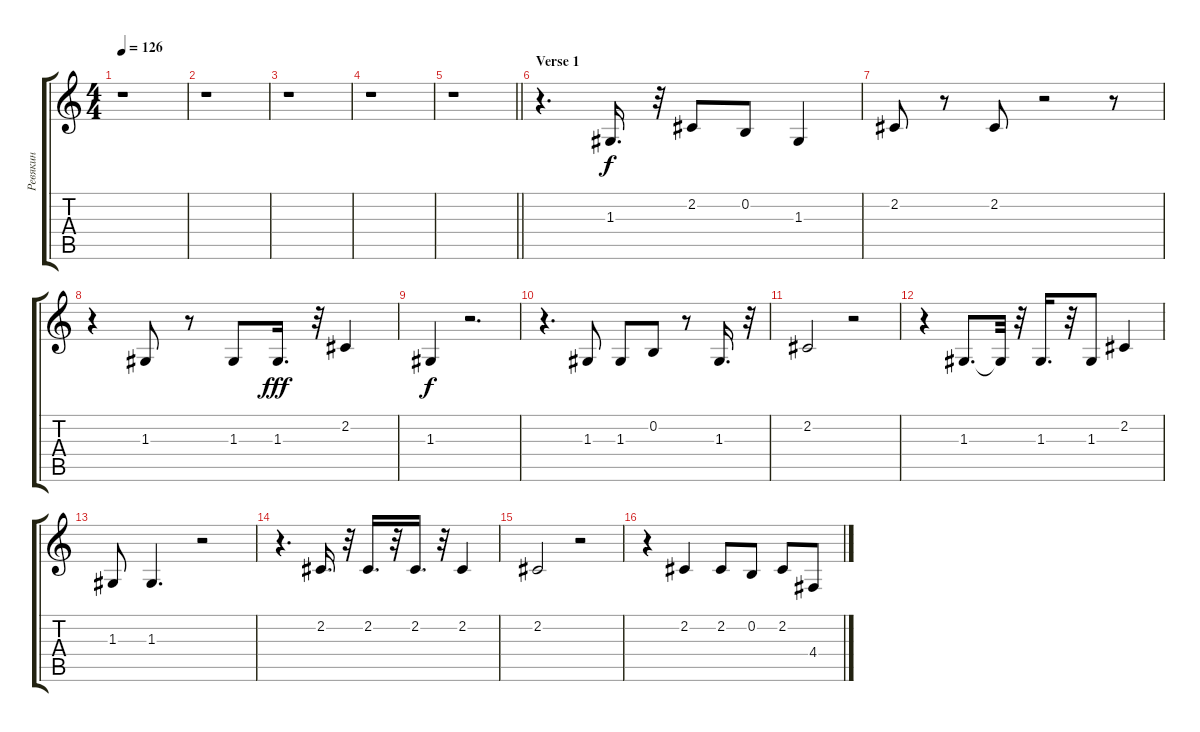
\track ("Ревякин" "Ревякин") {instrument altosax}
\staff {score tabs}
\tuning (E4 B3 G3 D3 A2 E2) {hide}
\ts (4 4)
\tempo 126
\clef g2
\ks c
r.1{dy f} |
r.1 |
r.1 |
r.1 |
\barLineRight lightlight
r.1 |
\section ("" "Verse 1")
r.4{d} 1.3.16{d} r.32 2.2.8 0.2.8 1.3.4 |
2.2.8 r.8 2.2.8 r.2 r.8 |
r.4 1.3.8 r.8 1.3.8 1.3.16{d dy fff} r.32 2.2.4 |
1.3.4{dy f} r.2{d} |
r.4{d} 1.3.8 1.3.8 0.2.8 r.8 1.3.16{d} r.32 |
2.2.2 r.2 |
r.4 1.3.8{d} 1.3{t}.32 r.32 1.3.16{d} r.32 1.3.8 2.2.4 |
1.3.8 1.3.4{d} r.2 |
r.4{d} 2.2.16{d} r.32 2.2.16{d} r.32 2.2.16{d} r.32 2.2.4 |
2.2.2 r.2 |
r.4 2.2.4 2.2.8 0.2.8 2.2.8 4.4.8
